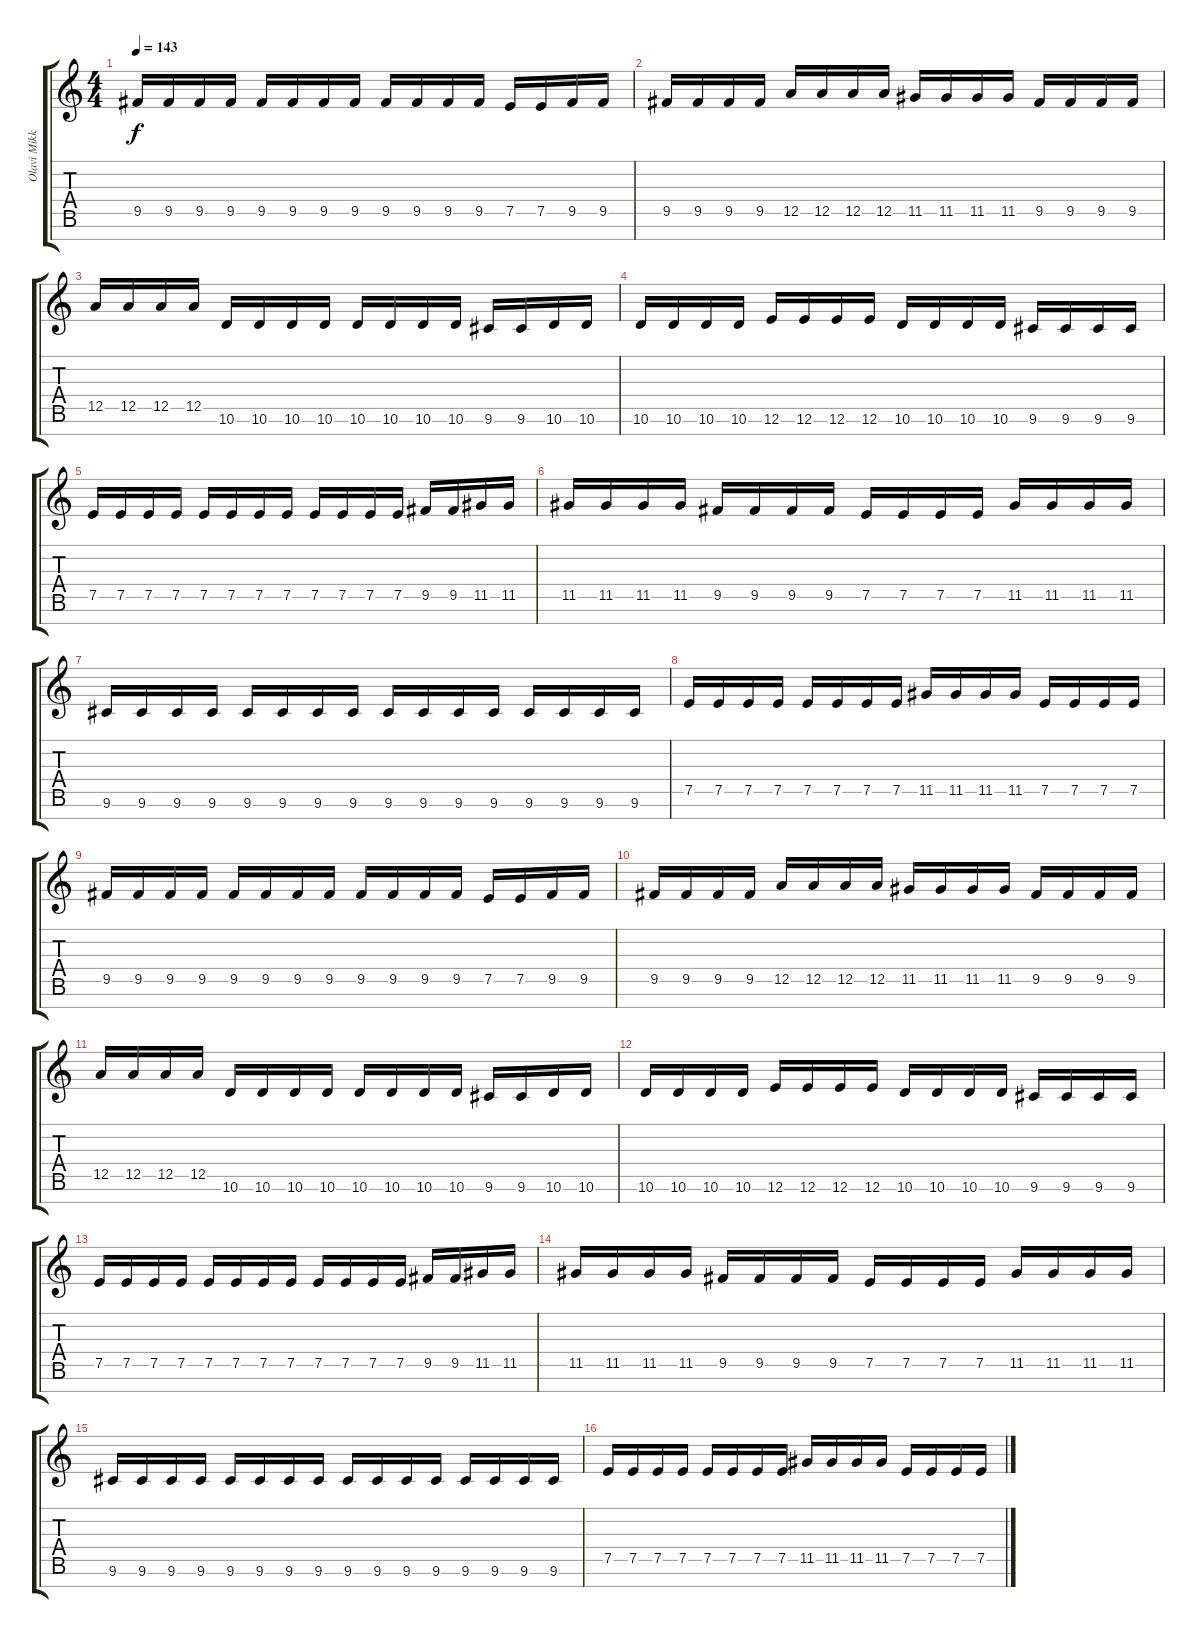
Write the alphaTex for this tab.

\track ("Olavi Mikkonen" "Olavi Mikk") {instrument distortionguitar}
\staff {score tabs}
\tuning (E4 B3 Gb3 D3 A2 E2 B1) {hide}
\ts (4 4)
\tempo 143
\clef g2
\ks c
9.5.16{dy f} 9.5.16 9.5.16 9.5.16 9.5.16 9.5.16 9.5.16 9.5.16 9.5.16 9.5.16 9.5.16 9.5.16 7.5.16 7.5.16 9.5.16 9.5.16 |
9.5.16 9.5.16 9.5.16 9.5.16 12.5.16 12.5.16 12.5.16 12.5.16 11.5.16 11.5.16 11.5.16 11.5.16 9.5.16 9.5.16 9.5.16 9.5.16 |
12.5.16 12.5.16 12.5.16 12.5.16 10.6.16 10.6.16 10.6.16 10.6.16 10.6.16 10.6.16 10.6.16 10.6.16 9.6.16 9.6.16 10.6.16 10.6.16 |
10.6.16 10.6.16 10.6.16 10.6.16 12.6.16 12.6.16 12.6.16 12.6.16 10.6.16 10.6.16 10.6.16 10.6.16 9.6.16 9.6.16 9.6.16 9.6.16 |
7.5.16 7.5.16 7.5.16 7.5.16 7.5.16 7.5.16 7.5.16 7.5.16 7.5.16 7.5.16 7.5.16 7.5.16 9.5.16 9.5.16 11.5.16 11.5.16 |
11.5.16 11.5.16 11.5.16 11.5.16 9.5.16 9.5.16 9.5.16 9.5.16 7.5.16 7.5.16 7.5.16 7.5.16 11.5.16 11.5.16 11.5.16 11.5.16 |
9.6.16 9.6.16 9.6.16 9.6.16 9.6.16 9.6.16 9.6.16 9.6.16 9.6.16 9.6.16 9.6.16 9.6.16 9.6.16 9.6.16 9.6.16 9.6.16 |
7.5.16 7.5.16 7.5.16 7.5.16 7.5.16 7.5.16 7.5.16 7.5.16 11.5.16 11.5.16 11.5.16 11.5.16 7.5.16 7.5.16 7.5.16 7.5.16 |
9.5.16 9.5.16 9.5.16 9.5.16 9.5.16 9.5.16 9.5.16 9.5.16 9.5.16 9.5.16 9.5.16 9.5.16 7.5.16 7.5.16 9.5.16 9.5.16 |
9.5.16 9.5.16 9.5.16 9.5.16 12.5.16 12.5.16 12.5.16 12.5.16 11.5.16 11.5.16 11.5.16 11.5.16 9.5.16 9.5.16 9.5.16 9.5.16 |
12.5.16 12.5.16 12.5.16 12.5.16 10.6.16 10.6.16 10.6.16 10.6.16 10.6.16 10.6.16 10.6.16 10.6.16 9.6.16 9.6.16 10.6.16 10.6.16 |
10.6.16 10.6.16 10.6.16 10.6.16 12.6.16 12.6.16 12.6.16 12.6.16 10.6.16 10.6.16 10.6.16 10.6.16 9.6.16 9.6.16 9.6.16 9.6.16 |
7.5.16 7.5.16 7.5.16 7.5.16 7.5.16 7.5.16 7.5.16 7.5.16 7.5.16 7.5.16 7.5.16 7.5.16 9.5.16 9.5.16 11.5.16 11.5.16 |
11.5.16 11.5.16 11.5.16 11.5.16 9.5.16 9.5.16 9.5.16 9.5.16 7.5.16 7.5.16 7.5.16 7.5.16 11.5.16 11.5.16 11.5.16 11.5.16 |
9.6.16 9.6.16 9.6.16 9.6.16 9.6.16 9.6.16 9.6.16 9.6.16 9.6.16 9.6.16 9.6.16 9.6.16 9.6.16 9.6.16 9.6.16 9.6.16 |
7.5.16 7.5.16 7.5.16 7.5.16 7.5.16 7.5.16 7.5.16 7.5.16 11.5.16 11.5.16 11.5.16 11.5.16 7.5.16 7.5.16 7.5.16 7.5.16
